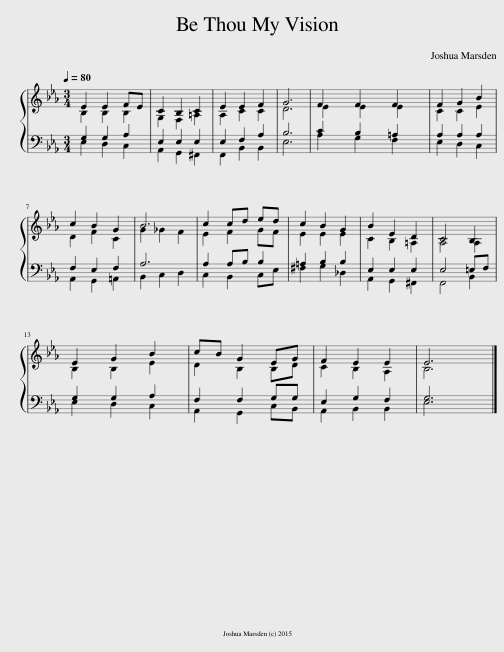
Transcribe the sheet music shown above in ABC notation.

X:1
%%score { ( 1 2 ) | ( 3 4 ) }
L:1/8
Q:1/4=80
M:3/4
I:linebreak $
K:Eb
V:1 treble
V:2 treble
V:3 bass
V:4 bass
V:1
 E2 E2 FE | C2 B,2 C2 | E2 E2 F2 | G6 | F2 F2 F2 | %5
 F2 G2 B2 |$ c2 B2 G2 | B6 | c2 cd ed | c2 B2 G2 | %10
 B2 E2 D2 | C4 B,2 |$ E2 G2 B2 | cB G2 EG | F2 E2 E2 | %15
 E6 |] %16
V:2
 B,2 B,2 B,2 | G,2 F,2 =A,2 | A,2 C2 C2 | D6 | E2 E2 E2 | %5
 C2 C2 E2 |$ D2 F2 C2 | G2 _G2 F2 | E2 F2 GF | E2 E2 E2 | %10
 C2 B,2 =A,2 | A,4 A,2 |$ B,2 B,2 E2 | D2 B,2 B,D | C2 B,2 A,2 | %15
 B,6 |] %16
V:3
 G,2 G,2 A,2 | E,2 E,2 E,2 | E,2 F,2 A,2 | B,6 | C2 B,2 =A,2 | %5
 A,2 A,2 A,2 |$ F,2 E,2 F,2 | A,6 | A,2 A,B, B,2 | =A,2 B,2 B,2 | %10
 E,2 E,2 E,2 | E,4 =E,F, |$ G,2 G,2 A,2 | F,2 F,2 G,G, | E,2 G,2 F,2 | %15
 G,6 |] %16
V:4
 E,2 D,2 C,2 | A,,2 G,,2 ^F,,2 | F,,2 B,,2 B,,2 | E,6 | A,2 G,2 F,2 | %5
 E,2 D,2 C,2 |$ A,,2 G,,2 =A,,2 | B,,2 C,2 D,2 | C,2 B,,2 C,E, | ^F,2 G,2 _D,2 | %10
 A,,2 G,,2 ^F,,2 | F,,4 B,,2 |$ E,2 D,2 C,2 | A,,2 G,,2 C,B,, | A,,2 B,,2 B,,2 | %15
 E,6 |] %16
